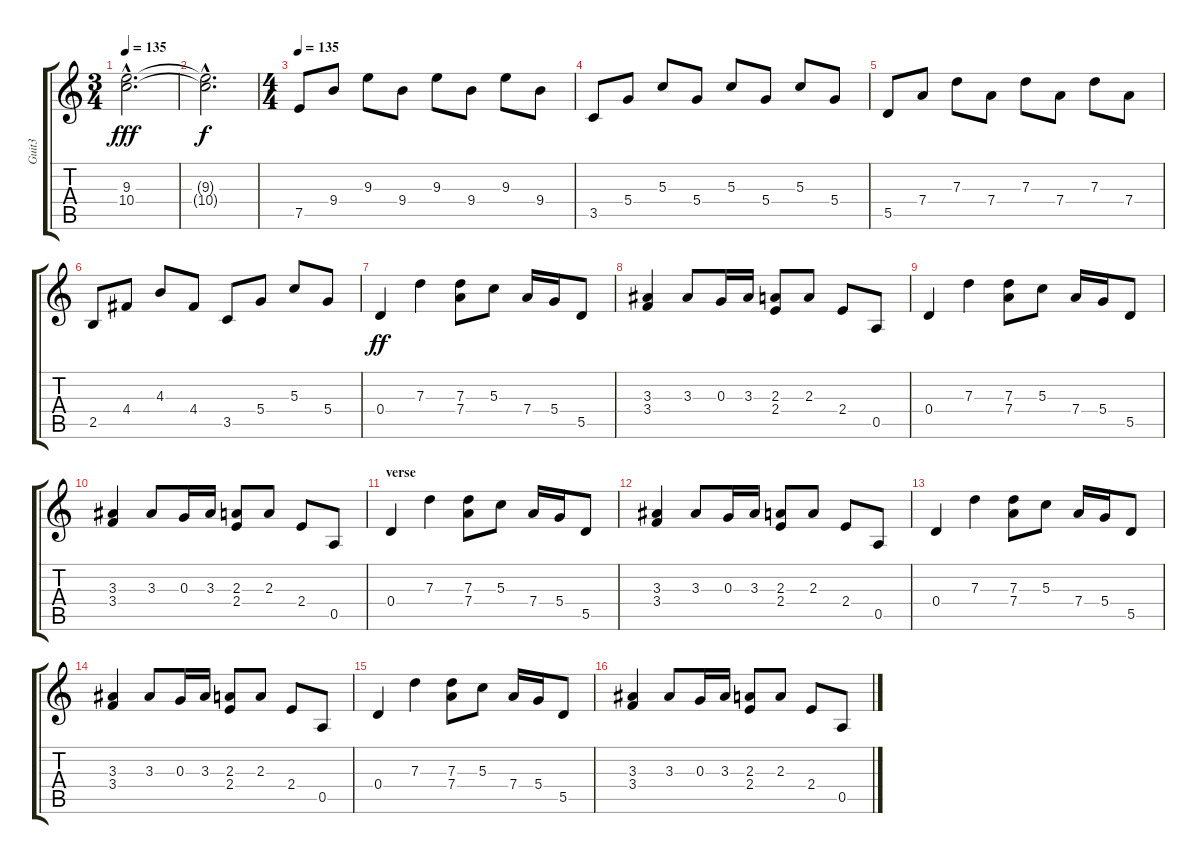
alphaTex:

\track ("Guit3" "Guit3") {instrument overdrivenguitar}
\staff {score tabs}
\tuning (E4 B3 G3 D3 A2 E2) {hide}
\ts (3 4)
\tempo 135
\clef g2
\ks c
(9.3{hac} 10.4{hac}).2{d dy fff} |
(9.3{hac t} 10.4{hac t}).2{d dy f} |
\ts (4 4)
\tempo 135
7.5.8{volume 11 instrument acousticguitarnylon} 9.4.8 9.3.8 9.4.8 9.3.8 9.4.8 9.3.8 9.4.8 |
3.5.8 5.4.8 5.3.8 5.4.8 5.3.8 5.4.8 5.3.8 5.4.8 |
5.5.8 7.4.8 7.3.8 7.4.8 7.3.8 7.4.8 7.3.8 7.4.8 |
2.5.8 4.4.8 4.3.8 4.4.8 3.5.8 5.4.8 5.3.8 5.4.8 |
0.4.4{dy ff} 7.3.4 (7.3 7.4).8 5.3.8 7.4.16 5.4.16 5.5.8 |
(3.3 3.4).4 3.3.8 0.3.16 3.3.16 (2.3 2.4).8 2.3.8 2.4.8 0.5.8 |
0.4.4 7.3.4 (7.3 7.4).8 5.3.8 7.4.16 5.4.16 5.5.8 |
(3.3 3.4).4 3.3.8 0.3.16 3.3.16 (2.3 2.4).8 2.3.8 2.4.8 0.5.8 |
\section ("" "verse")
0.4.4 7.3.4 (7.3 7.4).8 5.3.8 7.4.16 5.4.16 5.5.8 |
(3.3 3.4).4 3.3.8 0.3.16 3.3.16 (2.3 2.4).8 2.3.8 2.4.8 0.5.8 |
0.4.4 7.3.4 (7.3 7.4).8 5.3.8 7.4.16 5.4.16 5.5.8 |
(3.3 3.4).4 3.3.8 0.3.16 3.3.16 (2.3 2.4).8 2.3.8 2.4.8 0.5.8 |
0.4.4 7.3.4 (7.3 7.4).8 5.3.8 7.4.16 5.4.16 5.5.8 |
(3.3 3.4).4 3.3.8 0.3.16 3.3.16 (2.3 2.4).8 2.3.8 2.4.8 0.5.8
